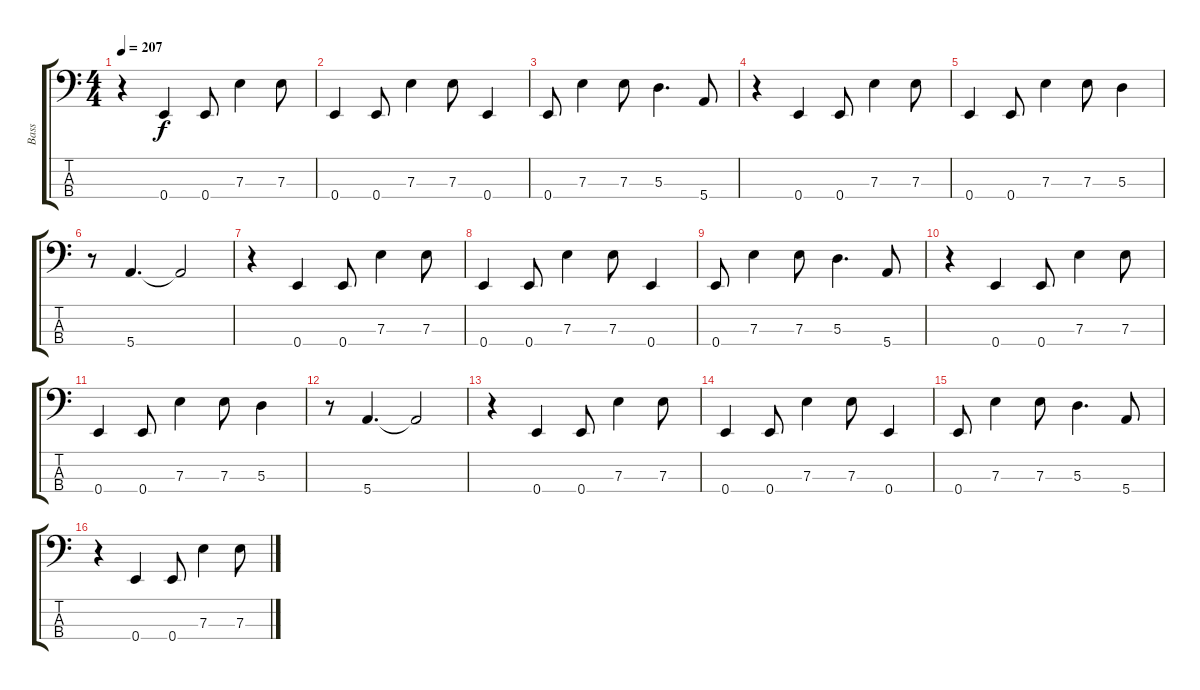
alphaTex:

\track ("Bass" "Bass") {instrument electricbassfinger}
\staff {score tabs}
\tuning (G2 D2 A1 E1) {hide}
\ts (4 4)
\tempo 207
\clef f4
\ks c
r.4{dy f} 0.4.4 0.4.8 7.3.4 7.3.8 |
0.4.4 0.4.8 7.3.4 7.3.8 0.4.4 |
0.4.8 7.3.4 7.3.8 5.3.4{d} 5.4.8 |
r.4 0.4.4 0.4.8 7.3.4 7.3.8 |
0.4.4 0.4.8 7.3.4 7.3.8 5.3.4 |
r.8 5.4.4{d} 5.4{t}.2 |
r.4 0.4.4 0.4.8 7.3.4 7.3.8 |
0.4.4 0.4.8 7.3.4 7.3.8 0.4.4 |
0.4.8 7.3.4 7.3.8 5.3.4{d} 5.4.8 |
r.4 0.4.4 0.4.8 7.3.4 7.3.8 |
0.4.4 0.4.8 7.3.4 7.3.8 5.3.4 |
r.8 5.4.4{d} 5.4{t}.2 |
r.4 0.4.4 0.4.8 7.3.4 7.3.8 |
0.4.4 0.4.8 7.3.4 7.3.8 0.4.4 |
0.4.8 7.3.4 7.3.8 5.3.4{d} 5.4.8 |
r.4 0.4.4 0.4.8 7.3.4 7.3.8
